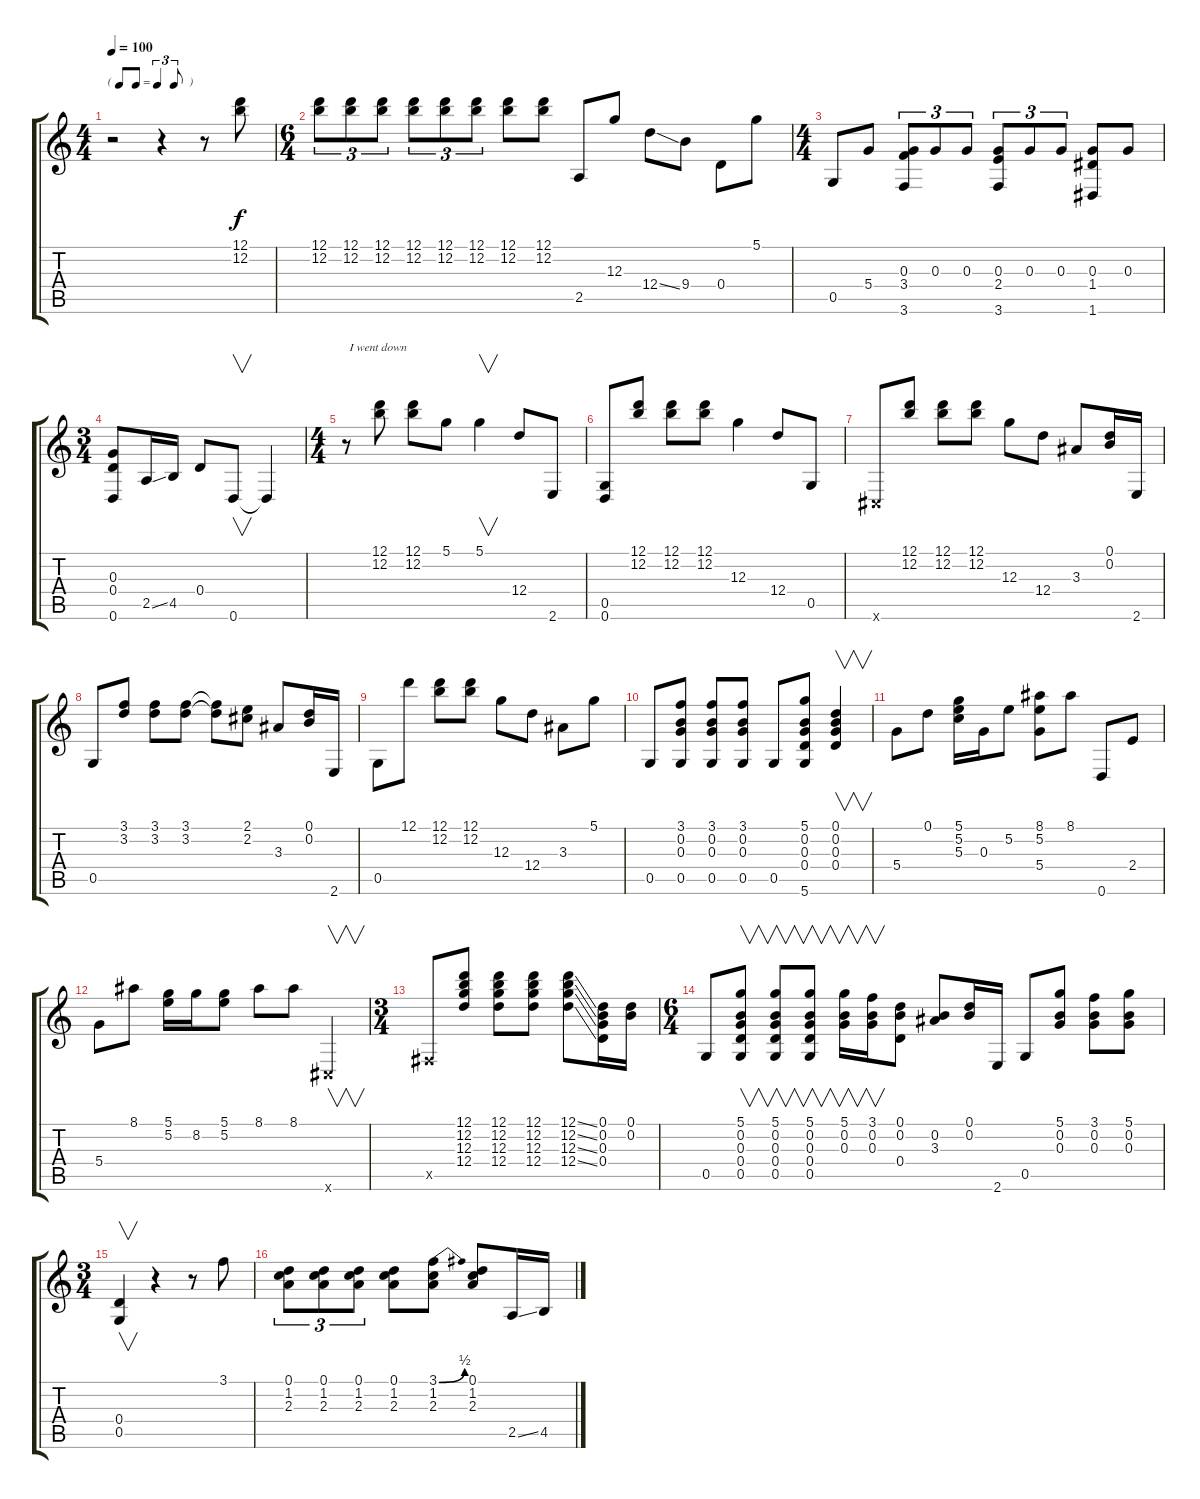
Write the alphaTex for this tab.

\track "" {instrument acousticguitarsteel}
\staff {score tabs}
\tuning (D4 B3 G3 D3 G2 D2) {hide}
\ts (4 4)
\tf triplet8th
\tempo 100
\clef g2
\ks c
r.2{dy f instrument acousticguitarsteel} r.4 r.8 (12.1 12.2).8 |
\ts (6 4)
(12.1 12.2).8{tu (3 2)} (12.1 12.2).8{tu (3 2)} (12.1 12.2).8{tu (3 2)} (12.1 12.2).8{tu (3 2)} (12.1 12.2).8{tu (3 2)} (12.1 12.2).8{tu (3 2)} (12.1 12.2).8 (12.1 12.2).8 2.5.8 12.3.8 12.4{ss}.8 9.4.8 0.4.8 5.1.8 |
\ts (4 4)
0.5.8 5.4.8 (0.3 3.4 3.6).8{tu (3 2)} 0.3.8{tu (3 2)} 0.3.8{tu (3 2)} (0.3 2.4 3.6).8{tu (3 2)} 0.3.8{tu (3 2)} 0.3.8{tu (3 2)} (0.3 1.4 1.6).8 0.3.8 |
\ts (3 4)
(0.3 0.4 0.6).8 2.5{ss}.16 4.5.16 0.4.8 0.6.8{v} 0.6{t}.4 |
\ts (4 4)
r.8{txt " I went down"} (12.1 12.2).8 (12.1 12.2).8 5.1.8 5.1.4{v} 12.4.8 2.6.8 |
(0.5 0.6).8 (12.1 12.2).8 (12.1 12.2).8 (12.1 12.2).8 12.3.4 12.4.8 0.5.8 |
-1.6{x}.8 (12.1 12.2).8 (12.1 12.2).8 (12.1 12.2).8 12.3.8 12.4.8 3.3.8 (0.1 0.2).16 2.6.16 |
0.5.8 (3.1 3.2).8 (3.1 3.2).8 (3.1 3.2).8 (3.1{t} 3.2{t}).8 (2.1 2.2).8 3.3.8 (0.1 0.2).16 2.6.16 |
0.5.8 12.1.8 (12.1 12.2).8 (12.1 12.2).8 12.3.8 12.4.8 3.3.8 5.1.8 |
0.5.8 (3.1 0.2 0.3 0.5).8 (3.1 0.2 0.3 0.5).8 (3.1 0.2 0.3 0.5).8 0.5.8 (5.1 0.2 0.3 0.4 5.6).8 (0.1 0.2 0.3 0.4).4{v} |
5.4.8 0.1.8 (5.1 5.2 5.3).16 0.3.16 5.2.8 (8.1 5.2 5.4).8 8.1.8 0.6.8 2.4.8 |
5.4.8 8.1.8 (5.1 5.2).16 8.2.16 (5.1 5.2).8 8.1.8 8.1.8 -1.6{x}.4{v} |
\ts (3 4)
-1.5{x}.8 (12.1 12.2 12.3 12.4).8 (12.1 12.2 12.3 12.4).8 (12.1 12.2 12.3 12.4).8 (12.1{ss} 12.2{ss} 12.3{ss} 12.4{ss}).8 (0.1 0.2 0.3 0.4).16 (0.1 0.2).16 |
\ts (6 4)
0.5.8 (5.1 0.2 0.3 0.4 0.5).8{v} (5.1 0.2 0.3 0.4 0.5).8{v} (5.1 0.2 0.3 0.4 0.5).8{v} (5.1 0.2 0.3).16{v} (3.1 0.2 0.3).16{v} (0.1 0.2 0.4).8 (0.2 3.3).8 (0.1 0.2).16 2.6.16 0.5.8 (5.1 0.2 0.3).8 (3.1 0.2 0.3).8 (5.1 0.2 0.3).8 |
\ts (3 4)
(0.4 0.5).4{v} r.4 r.8 3.1.8 |
(0.1 1.2 2.3).8{tu (3 2)} (0.1 1.2 2.3).8{tu (3 2)} (0.1 1.2 2.3).8{tu (3 2)} (0.1 1.2 2.3).8 (3.1{be (bend 0 0 60 2)} 1.2 2.3).8 (0.1 1.2 2.3).8 2.5{ss}.16 4.5.16
